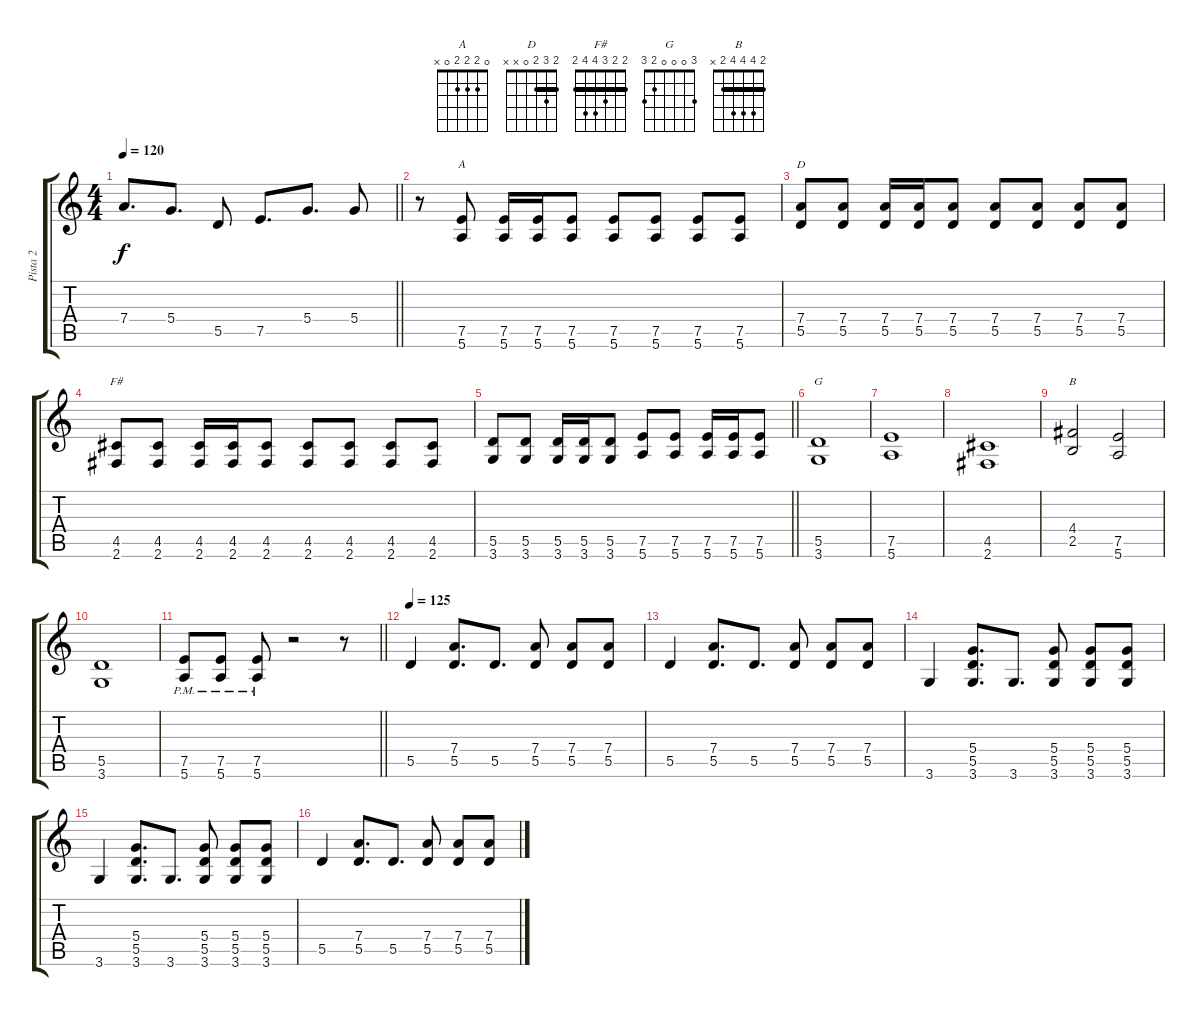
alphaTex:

\track ("Pista 2" "Pista 2") {instrument distortionguitar}
\staff {score tabs}
\tuning (E4 B3 G3 D3 A2 E2) {hide}
\chord ("A" 0 2 2 2 0 x)
\chord ("D" 2 3 2 0 x x) {barre 2}
\chord ("F#" 2 2 3 4 4 2) {barre 2}
\chord ("G" 3 0 0 0 2 3)
\chord ("B" 2 4 4 4 2 x) {barre 2}
\ts (4 4)
\tempo 120
\clef g2
\barLineRight lightlight
\ks c
7.4.8{d dy f balance 16} 5.4.8{d} 5.5.8 7.5.8{d} 5.4.8{d} 5.4.8 |
r.8 (7.5 5.6).8{ch "A"} (7.5 5.6).16 (7.5 5.6).16 (7.5 5.6).8 (7.5 5.6).8 (7.5 5.6).8 (7.5 5.6).8 (7.5 5.6).8 |
(7.4 5.5).8{ch "D"} (7.4 5.5).8 (7.4 5.5).16 (7.4 5.5).16 (7.4 5.5).8 (7.4 5.5).8 (7.4 5.5).8 (7.4 5.5).8 (7.4 5.5).8 |
(4.5 2.6).8{ch "F#"} (4.5 2.6).8 (4.5 2.6).16 (4.5 2.6).16 (4.5 2.6).8 (4.5 2.6).8 (4.5 2.6).8 (4.5 2.6).8 (4.5 2.6).8 |
\barLineRight lightlight
(5.5 3.6).8 (5.5 3.6).8 (5.5 3.6).16 (5.5 3.6).16 (5.5 3.6).8 (7.5 5.6).8 (7.5 5.6).8 (7.5 5.6).16 (7.5 5.6).16 (7.5 5.6).8 |
(5.5 3.6).1{ch "G"} |
(7.5 5.6).1 |
(4.5 2.6).1 |
(4.4 2.5).2{ch "B"} (7.5 5.6).2 |
(5.5 3.6).1 |
\barLineRight lightlight
(7.5{pm} 5.6{pm}).8 (7.5{pm} 5.6{pm}).8 (7.5{pm} 5.6{pm}).8 r.2 r.8 |
\tempo 125
5.5.4{instrument electricguitarmuted} (7.4 5.5).8{d} 5.5.8{d} (7.4 5.5).8 (7.4 5.5).8 (7.4 5.5).8 |
5.5.4{instrument electricguitarmuted} (7.4 5.5).8{d} 5.5.8{d} (7.4 5.5).8 (7.4 5.5).8 (7.4 5.5).8 |
3.6.4{instrument electricguitarmuted} (5.4 5.5 3.6).8{d} 3.6.8{d} (5.4 5.5 3.6).8 (5.4 5.5 3.6).8 (5.4 5.5 3.6).8 |
3.6.4{instrument electricguitarmuted} (5.4 5.5 3.6).8{d} 3.6.8{d} (5.4 5.5 3.6).8 (5.4 5.5 3.6).8 (5.4 5.5 3.6).8 |
5.5.4{instrument electricguitarmuted} (7.4 5.5).8{d} 5.5.8{d} (7.4 5.5).8 (7.4 5.5).8 (7.4 5.5).8
